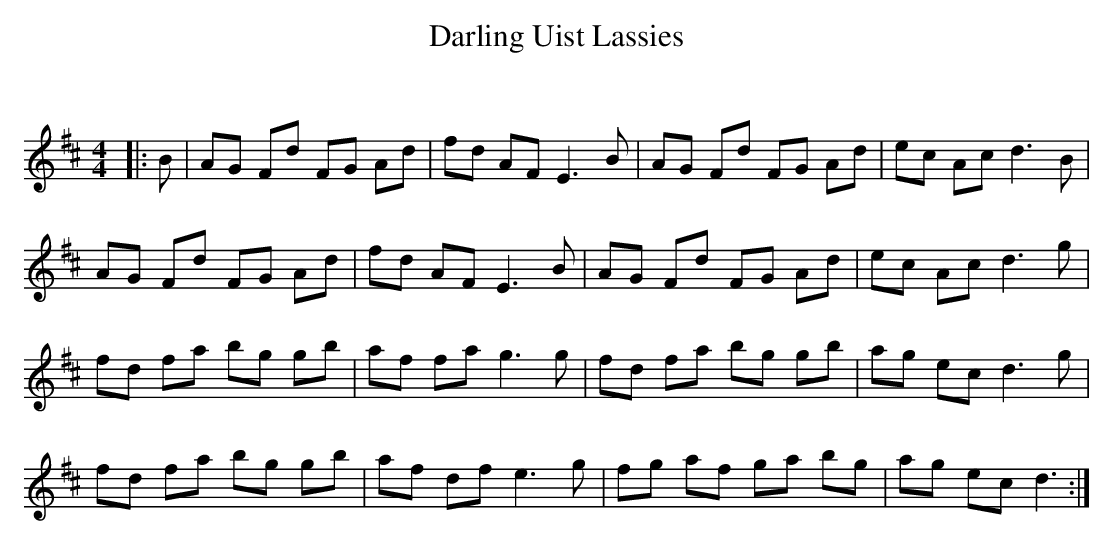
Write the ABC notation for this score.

X:1
T: Darling Uist Lassies
C:
Q: 232
K:D
M:4/4
L:1/8
|:B|AG Fd FG Ad|fd AF E3B|AG Fd FG Ad|ec Ac d3B|
AG Fd FG Ad|fd AF E3B|AG Fd FG Ad|ec Ac d3g|
fd fa bg gb|af fa g3g|fd fa bg gb|ag ec d3g|
fd fa bg gb|af df e3g|fg af ga bg|ag ec d3:|
